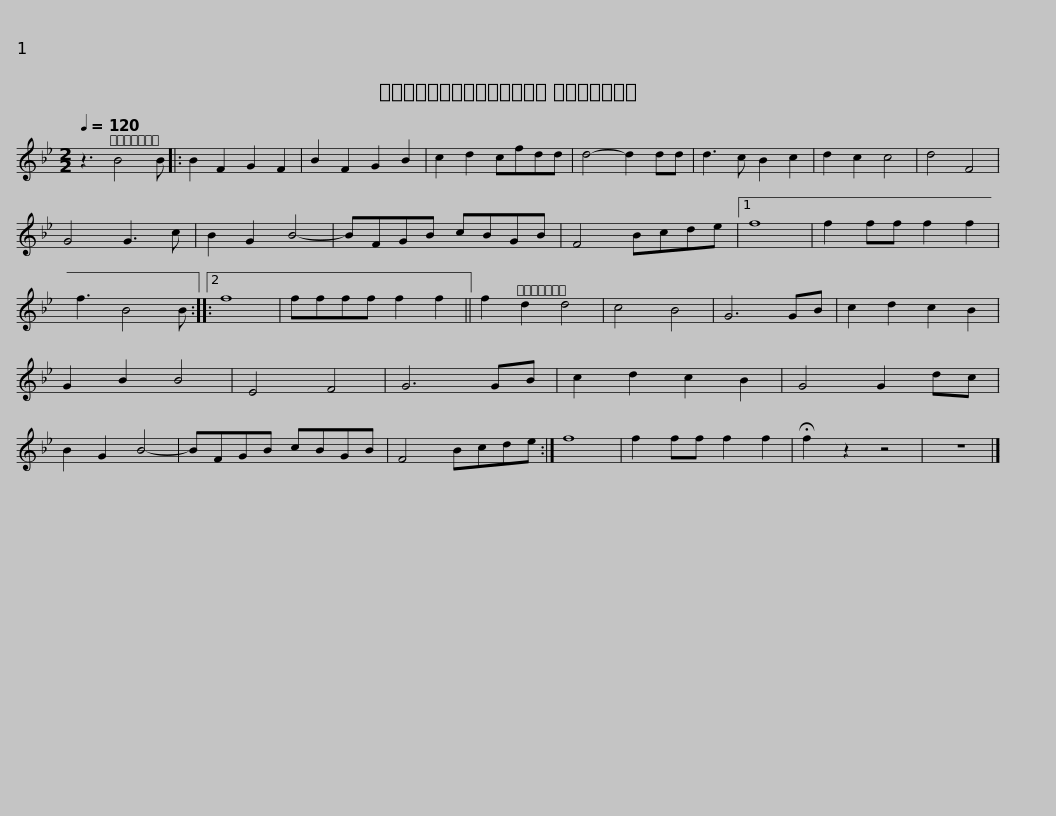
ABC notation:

X:1
L:1/8
Q:1/4=120
M:2/2
I:linebreak $
K:Bb
V:1 treble
V:1
 z3 B4 B |: B2 F2 G2 F2 | B2 F2 G2 B2 | c2 d2 cfdd |$ d4- d2 dd | %5
 d3 c B2 c2 | d2 c2 c4 | d4 F4 |$ G4 G3 c | B2 G2 B4- | %10
 BFGB cBGB | F4 Bcde |1$ f8 | f2 ff f2 f2 | f3 B4 B ::2 %15
 f8 | ffff f2 f2 ||$ f2 d2 d4 | c4 B4 | G6 GB | %20
 c2 d2 c2 B2 |$ G2 B2 B4 | E4 F4 | G6 GB | c2 d2 c2 B2 |$ %25
 G4 G2 dc | B2 G2 B4- | BFGB cBGB | F4 Bcde :|$ f8 | %30
 f2 ff f2 f2 | !fermata!f2 z2 z4 | z8 |] %33
